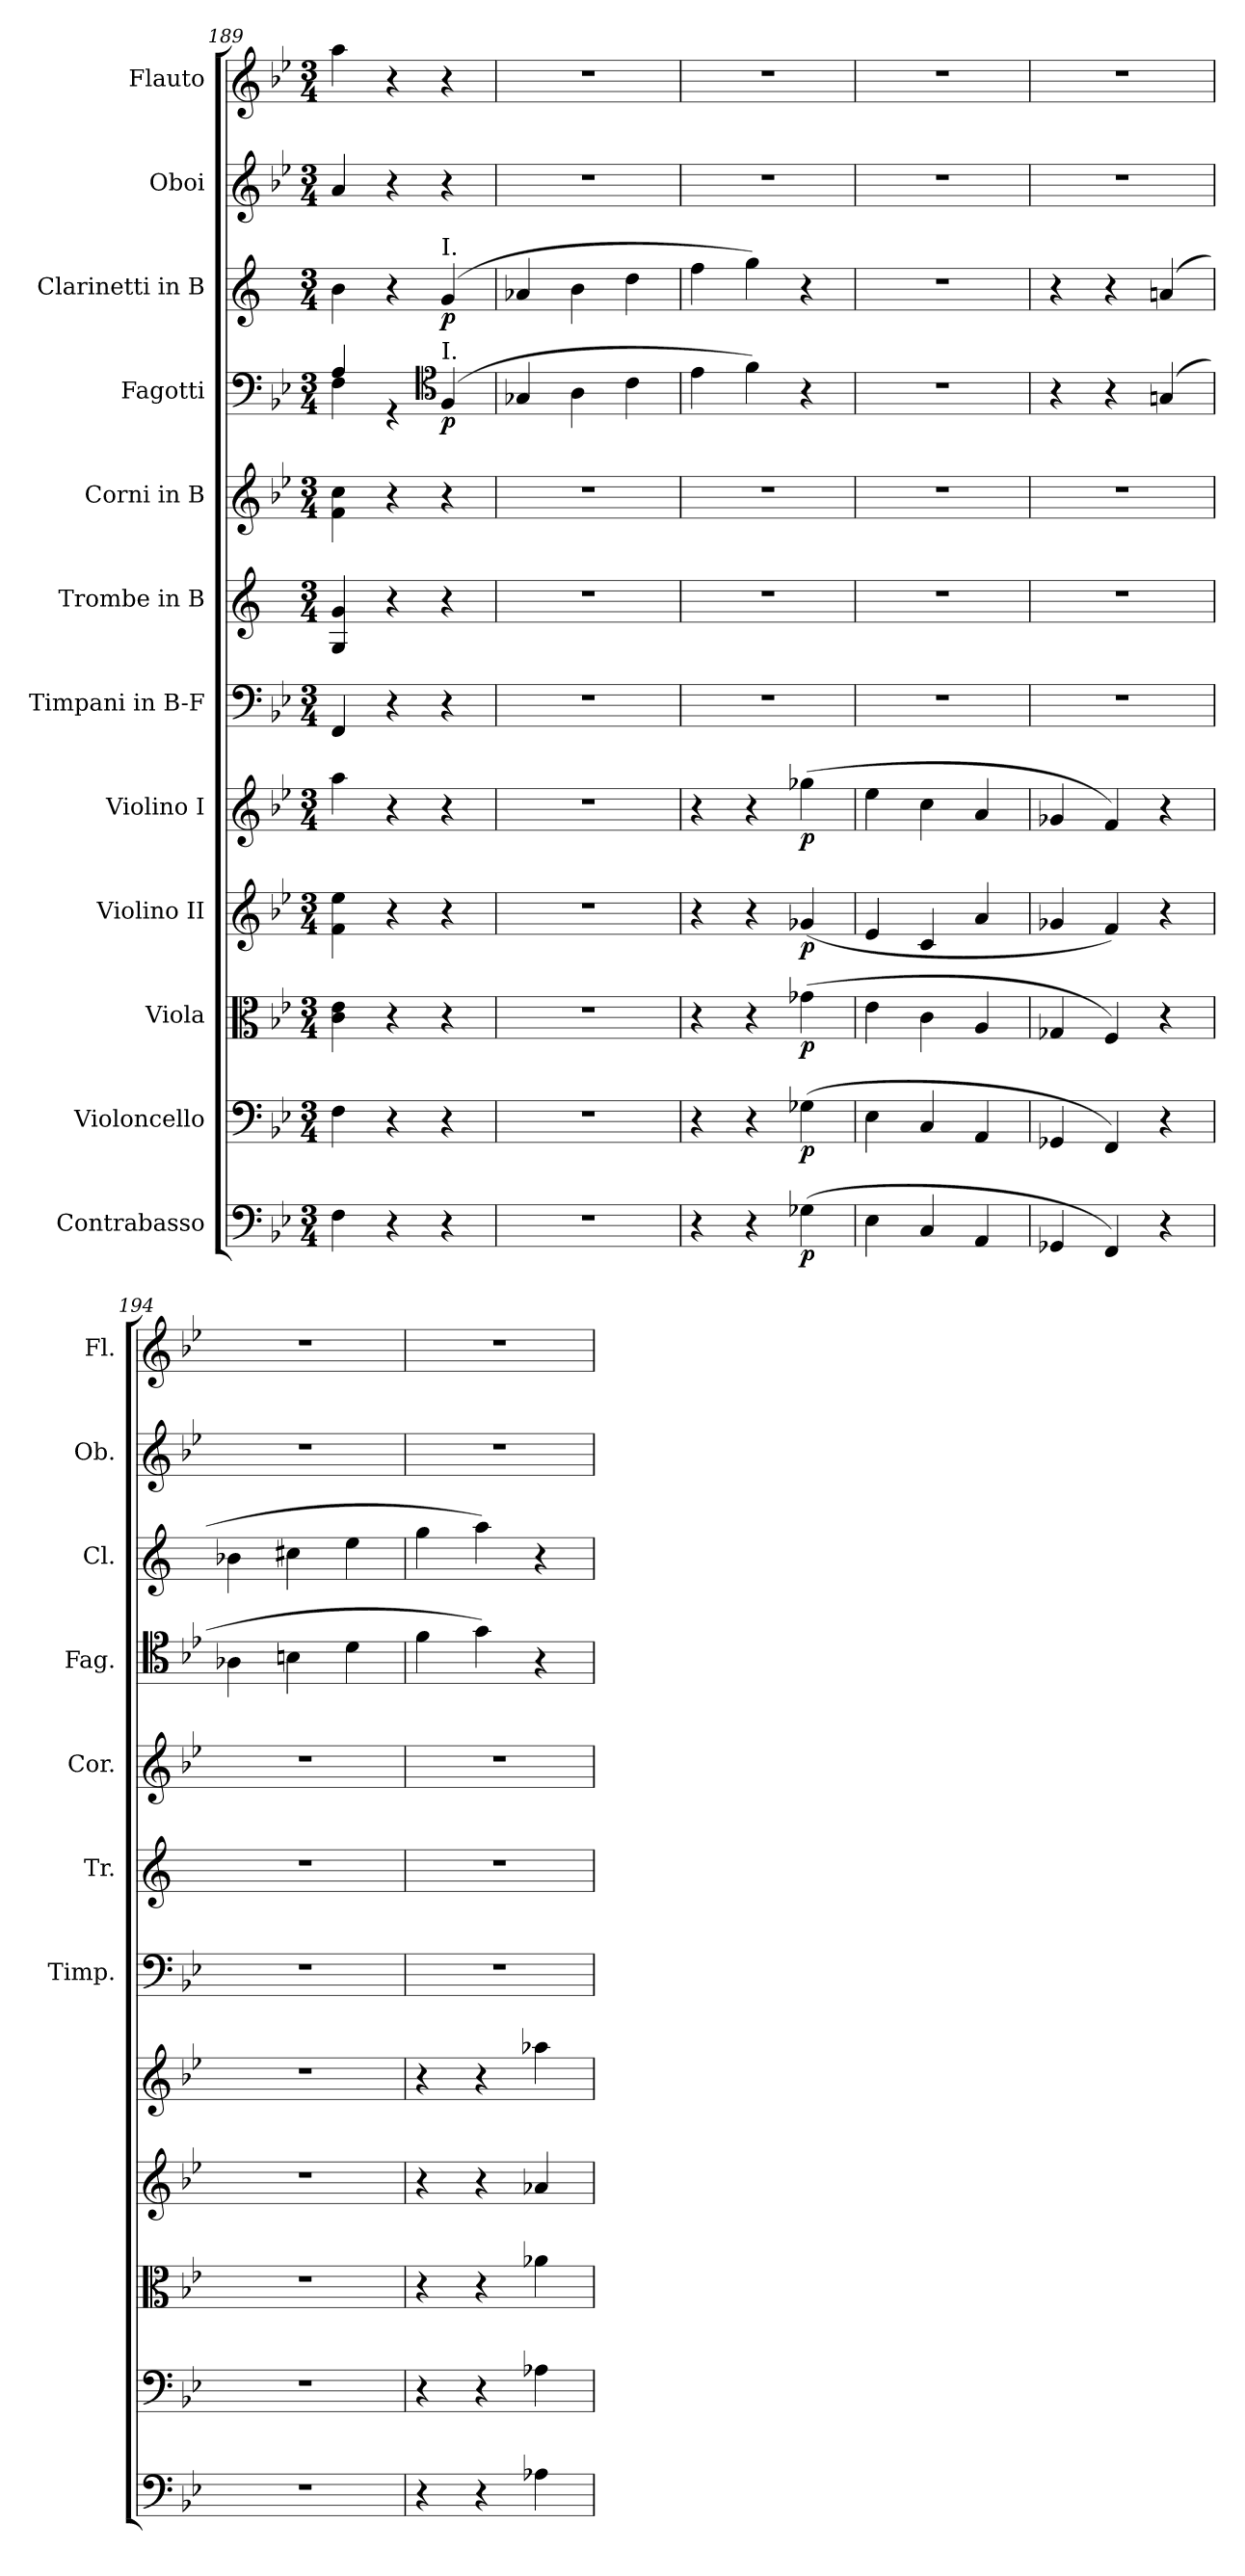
**kern	**dynam	**kern	**dynam	**kern	**dynam	**kern	**dynam	**kern	**dynam	**kern	**kern	**kern	**kern	**dynam	**kern	**dynam	**kern	**kern
*part12	*part12	*part11	*part11	*part10	*part10	*part9	*part9	*part8	*part8	*part7	*part6	*part5	*part4	*part4	*part3	*part3	*part2	*part1
*staff12	*staff12	*staff11	*staff11	*staff10	*staff10	*staff9	*staff9	*staff8	*staff8	*staff7	*staff6	*staff5	*staff4	*staff4	*staff3	*staff3	*staff2	*staff1
*I"Contrabasso	*	*I"Violoncello	*	*I"Viola	*	*I"Violino II	*	*I"Violino I	*	*I"Timpani in B-F	*I"Trombe in B	*I"Corni in B	*I"Fagotti	*	*I"Clarinetti in B	*	*I"Oboi	*I"Flauto
*	*	*	*	*	*	*	*	*	*	*I'Timp.	*I'Tr.	*I'Cor.	*I'Fag.	*	*I'Cl.	*	*I'Ob.	*I'Fl.
*clefF4	*	*clefF4	*	*clefC3	*	*clefG2	*	*clefG2	*	*clefF4	*clefG2	*clefG2	*clefF4	*	*clefG2	*	*clefG2	*clefG2
*ITrd7c12	*	*	*	*	*	*	*	*	*	*	*ITrd1c2	*ITrd8c14	*	*	*ITrd1c2	*	*	*
*k[b-e-]	*	*k[b-e-]	*	*k[b-e-]	*	*k[b-e-]	*	*k[b-e-]	*	*k[b-e-]	*k[b-e-]	*k[b-e-]	*k[b-e-]	*	*k[b-e-]	*	*k[b-e-]	*k[b-e-]
*M3/4	*	*M3/4	*	*M3/4	*	*M3/4	*	*M3/4	*	*M3/4	*M3/4	*M3/4	*M3/4	*	*M3/4	*	*M3/4	*M3/4
=189	=189	=189	=189	=189	=189	=189	=189	=189	=189	=189	=189	=189	=189	=189	=189	=189	=189	=189
*	*	*	*	*	*	*	*	*	*	*	*	*	*^	*	*	*	*	*
4FF\	.	4F\	.	4c\ 4e-\	.	4f\ 4ee-\	.	4aa\	.	4FF/	4F/ 4f/	4F\ 4c\	4A/	4F\	.	4a\	.	4a/	4aa\
4r	.	4r	.	4r	.	4r	.	4r	.	4r	4r	4r	4rGG	2ryy	.	4r	.	4r	4r
*	*	*	*	*	*	*	*	*	*	*	*	*	*clefC4	*	*	*	*	*	*
!	!	!	!	!	!	!	!	!	!	!	!	!	!	!	!	!LO:TX:a:t=I.	!	!	!
!	!	!	!	!	!	!	!	!	!	!	!	!	!LO:TX:a:t=I.	!	!	!	!	!	!
!	!	!	!	!	!	!	!	!	!	!	!	!	!	!	!LO:DY:b	!	!LO:DY:b	!	!
4r	.	4r	.	4r	.	4r	.	4r	.	4r	4r	4r	(4F/	.	p	(4f/	p	4r	4r
*	*	*	*	*	*	*	*	*	*	*	*	*	*v	*v	*	*	*	*	*
=190	=190	=190	=190	=190	=190	=190	=190	=190	=190	=190	=190	=190	=190	=190	=190	=190	=190	=190
2.r	.	2.r	.	2.r	.	2.r	.	2.r	.	2.r	2.r	2.r	4G-X/	.	4g-X/	.	2.r	2.r
.	.	.	.	.	.	.	.	.	.	.	.	.	4A\	.	4a\	.	.	.
.	.	.	.	.	.	.	.	.	.	.	.	.	4c\	.	4cc\	.	.	.
=191	=191	=191	=191	=191	=191	=191	=191	=191	=191	=191	=191	=191	=191	=191	=191	=191	=191	=191
4r	.	4r	.	4r	.	4r	.	4r	.	2.r	2.r	2.r	4e-\	.	4ee-\	.	2.r	2.r
4r	.	4r	.	4r	.	4r	.	4r	.	.	.	.	4f\)	.	4ff\)	.	.	.
!	!LO:DY:b	!	!LO:DY:b	!	!LO:DY:b	!	!LO:DY:b	!	!LO:DY:b	!	!	!	!	!	!	!	!	!
(4GG-X\	p	(4G-X\	p	(4g-X\	p	(4g-X/	p	(4gg-X\	p	.	.	.	4r	.	4r	.	.	.
=192	=192	=192	=192	=192	=192	=192	=192	=192	=192	=192	=192	=192	=192	=192	=192	=192	=192	=192
4EE-\	.	4E-\	.	4e-\	.	4e-/	.	4ee-\	.	2.r	2.r	2.r	2.r	.	2.r	.	2.r	2.r
4CC/	.	4C/	.	4c\	.	4c/	.	4cc\	.	.	.	.	.	.	.	.	.	.
4AAA/	.	4AA/	.	4A/	.	4a/	.	4a/	.	.	.	.	.	.	.	.	.	.
=193	=193	=193	=193	=193	=193	=193	=193	=193	=193	=193	=193	=193	=193	=193	=193	=193	=193	=193
4GGG-X/	.	4GG-X/	.	4G-X/	.	4g-X/	.	4g-X/	.	2.r	2.r	2.r	4r	.	4r	.	2.r	2.r
4FFF/)	.	4FF/)	.	4F/)	.	4f/)	.	4f/)	.	.	.	.	4r	.	4r	.	.	.
4r	.	4r	.	4r	.	4r	.	4r	.	.	.	.	(4Gn/	.	(4gn/	.	.	.
=194	=194	=194	=194	=194	=194	=194	=194	=194	=194	=194	=194	=194	=194	=194	=194	=194	=194	=194
2.r	.	2.r	.	2.r	.	2.r	.	2.r	.	2.r	2.r	2.r	4A-X\	.	4a-X\	.	2.r	2.r
.	.	.	.	.	.	.	.	.	.	.	.	.	4Bn\	.	4bn\	.	.	.
.	.	.	.	.	.	.	.	.	.	.	.	.	4d\	.	4dd\	.	.	.
=195	=195	=195	=195	=195	=195	=195	=195	=195	=195	=195	=195	=195	=195	=195	=195	=195	=195	=195
4r	.	4r	.	4r	.	4r	.	4r	.	2.r	2.r	2.r	4f\	.	4ff\	.	2.r	2.r
4r	.	4r	.	4r	.	4r	.	4r	.	.	.	.	4g\)	.	4gg\)	.	.	.
4AA-X\	.	4A-X\	.	4a-X\	.	4a-X/	.	4aa-X\	.	.	.	.	4r	.	4r	.	.	.
=	=	=	=	=	=	=	=	=	=	=	=	=	=	=	=	=	=	=
*-	*-	*-	*-	*-	*-	*-	*-	*-	*-	*-	*-	*-	*-	*-	*-	*-	*-	*-
